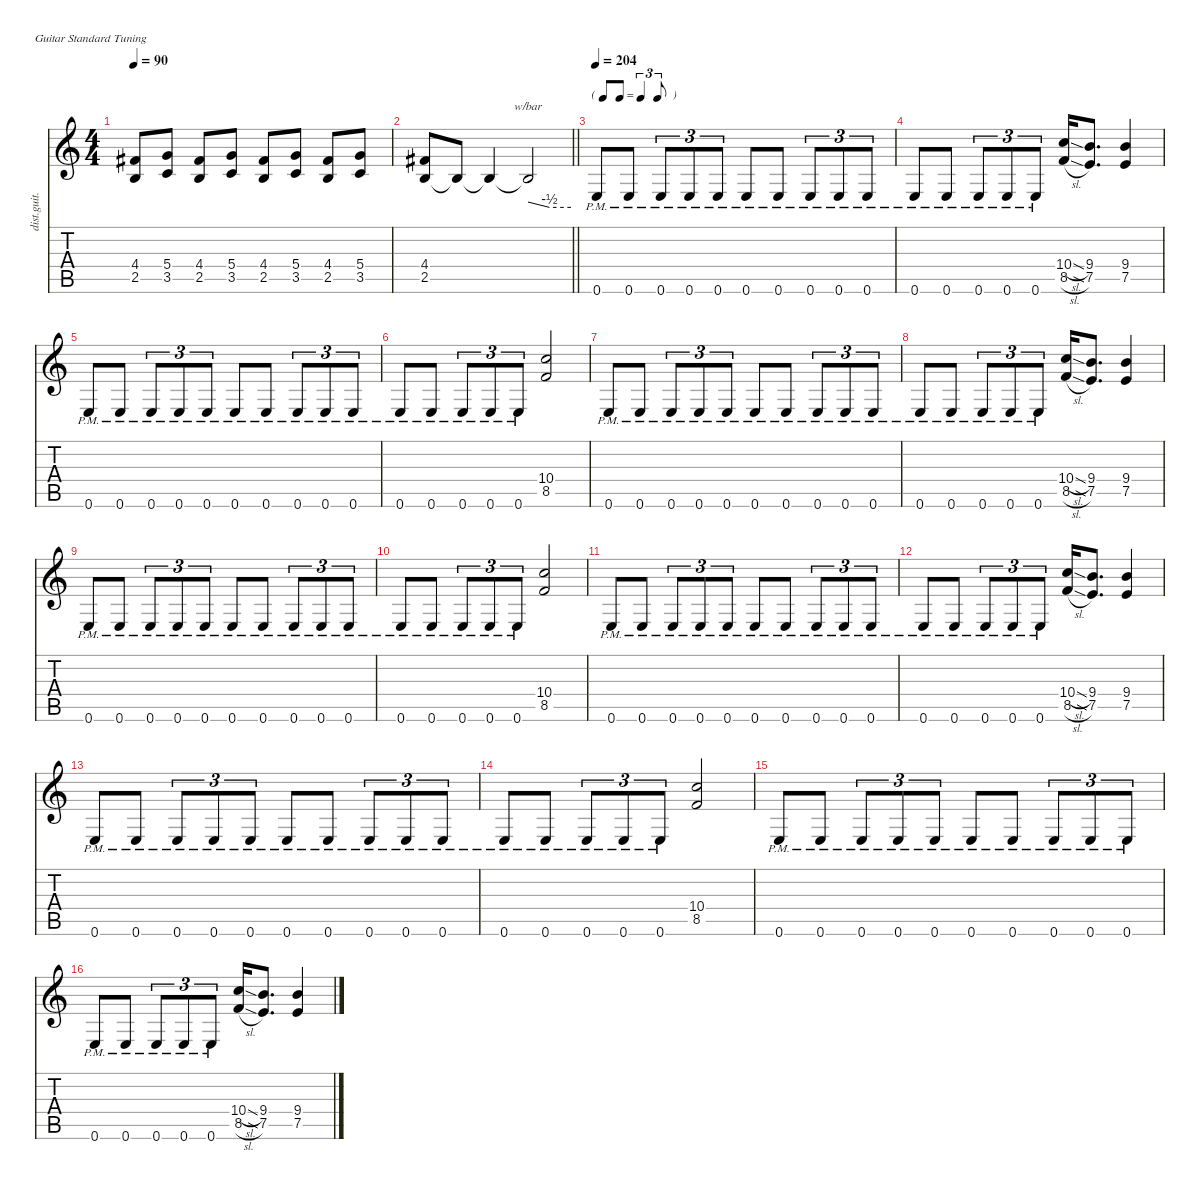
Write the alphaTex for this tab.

\defaultSystemsLayout 4
\hideDynamics
\bracketExtendMode nobrackets
\otherSystemsTrackNameOrientation horizontal
\track ("Guitar 1" "dist.guit.") {defaultSystemsLayout 4 mute instrument distortionguitar}
\staff {score tabs}
\tuning (E4 B3 G3 D3 A2 E2)
\ts (4 4)
\beaming (8 2 2 2 2)
\tempo 90
\clef g2
\ks aminor
(4.4{acc #} 2.5).8{dy f beam Up} (5.4 3.5).8{beam Up} (4.4{acc #} 2.5).8{beam Up} (5.4 3.5).8{beam Up} (4.4{acc #} 2.5).8{beam Up} (5.4 3.5).8{beam Up} (4.4{acc #} 2.5).8{beam Up} (5.4 3.5).8{beam Up} |
\barLineRight lightlight
(4.4{acc #} 2.5).8{beam Up} 2.5{t}.8{dy mf beam Up} 2.5{t}.4{beam Up} 2.5{t}.2{tbe (custom default 0 0 30 -2 30 -2 60 -2) dy f beam Up} |
\tf triplet8th
\tempo 204
0.6{pm}.8{beam Up} 0.6{pm}.8{beam Up} 0.6{pm}.8{tu (3 2) beam Up} 0.6{pm}.8{tu (3 2) beam Up} 0.6{pm}.8{tu (3 2) beam Up} 0.6{pm}.8{beam Up} 0.6{pm}.8{beam Up} 0.6{pm}.8{tu (3 2) beam Up} 0.6{pm}.8{tu (3 2) beam Up} 0.6{pm}.8{tu (3 2) beam Up} |
0.6{pm}.8{beam Up} 0.6{pm}.8{beam Up} 0.6{pm}.8{tu (3 2) beam Up} 0.6{pm}.8{tu (3 2) beam Up} 0.6{pm}.8{tu (3 2) beam Up} (10.4{sl} 8.5{sl}).16{beam Up} (9.4 7.5).8{d beam Up} (9.4 7.5).4{beam Up} |
0.6{pm}.8{beam Up} 0.6{pm}.8{beam Up} 0.6{pm}.8{tu (3 2) beam Up} 0.6{pm}.8{tu (3 2) beam Up} 0.6{pm}.8{tu (3 2) beam Up} 0.6{pm}.8{beam Up} 0.6{pm}.8{beam Up} 0.6{pm}.8{tu (3 2) beam Up} 0.6{pm}.8{tu (3 2) beam Up} 0.6{pm}.8{tu (3 2) beam Up} |
0.6{pm}.8{beam Up} 0.6{pm}.8{beam Up} 0.6{pm}.8{tu (3 2) beam Up} 0.6{pm}.8{tu (3 2) beam Up} 0.6{pm}.8{tu (3 2) beam Up} (10.4 8.5).2{beam Up} |
0.6{pm}.8{beam Up} 0.6{pm}.8{beam Up} 0.6{pm}.8{tu (3 2) beam Up} 0.6{pm}.8{tu (3 2) beam Up} 0.6{pm}.8{tu (3 2) beam Up} 0.6{pm}.8{beam Up} 0.6{pm}.8{beam Up} 0.6{pm}.8{tu (3 2) beam Up} 0.6{pm}.8{tu (3 2) beam Up} 0.6{pm}.8{tu (3 2) beam Up} |
0.6{pm}.8{beam Up} 0.6{pm}.8{beam Up} 0.6{pm}.8{tu (3 2) beam Up} 0.6{pm}.8{tu (3 2) beam Up} 0.6{pm}.8{tu (3 2) beam Up} (10.4{sl} 8.5{sl}).16{beam Up} (9.4 7.5).8{d beam Up} (9.4 7.5).4{beam Up} |
0.6{pm}.8{beam Up} 0.6{pm}.8{beam Up} 0.6{pm}.8{tu (3 2) beam Up} 0.6{pm}.8{tu (3 2) beam Up} 0.6{pm}.8{tu (3 2) beam Up} 0.6{pm}.8{beam Up} 0.6{pm}.8{beam Up} 0.6{pm}.8{tu (3 2) beam Up} 0.6{pm}.8{tu (3 2) beam Up} 0.6{pm}.8{tu (3 2) beam Up} |
0.6{pm}.8{beam Up} 0.6{pm}.8{beam Up} 0.6{pm}.8{tu (3 2) beam Up} 0.6{pm}.8{tu (3 2) beam Up} 0.6{pm}.8{tu (3 2) beam Up} (10.4 8.5).2{beam Up} |
0.6{pm}.8{beam Up} 0.6{pm}.8{beam Up} 0.6{pm}.8{tu (3 2) beam Up} 0.6{pm}.8{tu (3 2) beam Up} 0.6{pm}.8{tu (3 2) beam Up} 0.6{pm}.8{beam Up} 0.6{pm}.8{beam Up} 0.6{pm}.8{tu (3 2) beam Up} 0.6{pm}.8{tu (3 2) beam Up} 0.6{pm}.8{tu (3 2) beam Up} |
0.6{pm}.8{beam Up} 0.6{pm}.8{beam Up} 0.6{pm}.8{tu (3 2) beam Up} 0.6{pm}.8{tu (3 2) beam Up} 0.6{pm}.8{tu (3 2) beam Up} (10.4{sl} 8.5{sl}).16{beam Up} (9.4 7.5).8{d beam Up} (9.4 7.5).4{beam Up} |
0.6{pm}.8{beam Up} 0.6{pm}.8{beam Up} 0.6{pm}.8{tu (3 2) beam Up} 0.6{pm}.8{tu (3 2) beam Up} 0.6{pm}.8{tu (3 2) beam Up} 0.6{pm}.8{beam Up} 0.6{pm}.8{beam Up} 0.6{pm}.8{tu (3 2) beam Up} 0.6{pm}.8{tu (3 2) beam Up} 0.6{pm}.8{tu (3 2) beam Up} |
0.6{pm}.8{beam Up} 0.6{pm}.8{beam Up} 0.6{pm}.8{tu (3 2) beam Up} 0.6{pm}.8{tu (3 2) beam Up} 0.6{pm}.8{tu (3 2) beam Up} (10.4 8.5).2{beam Up} |
0.6{pm}.8{beam Up} 0.6{pm}.8{beam Up} 0.6{pm}.8{tu (3 2) beam Up} 0.6{pm}.8{tu (3 2) beam Up} 0.6{pm}.8{tu (3 2) beam Up} 0.6{pm}.8{beam Up} 0.6{pm}.8{beam Up} 0.6{pm}.8{tu (3 2) beam Up} 0.6{pm}.8{tu (3 2) beam Up} 0.6{pm}.8{tu (3 2) beam Up} |
0.6{pm}.8{beam Up} 0.6{pm}.8{beam Up} 0.6{pm}.8{tu (3 2) beam Up} 0.6{pm}.8{tu (3 2) beam Up} 0.6{pm}.8{tu (3 2) beam Up} (10.4{sl} 8.5{sl}).16{beam Up} (9.4 7.5).8{d beam Up} (9.4 7.5).4{beam Up}
